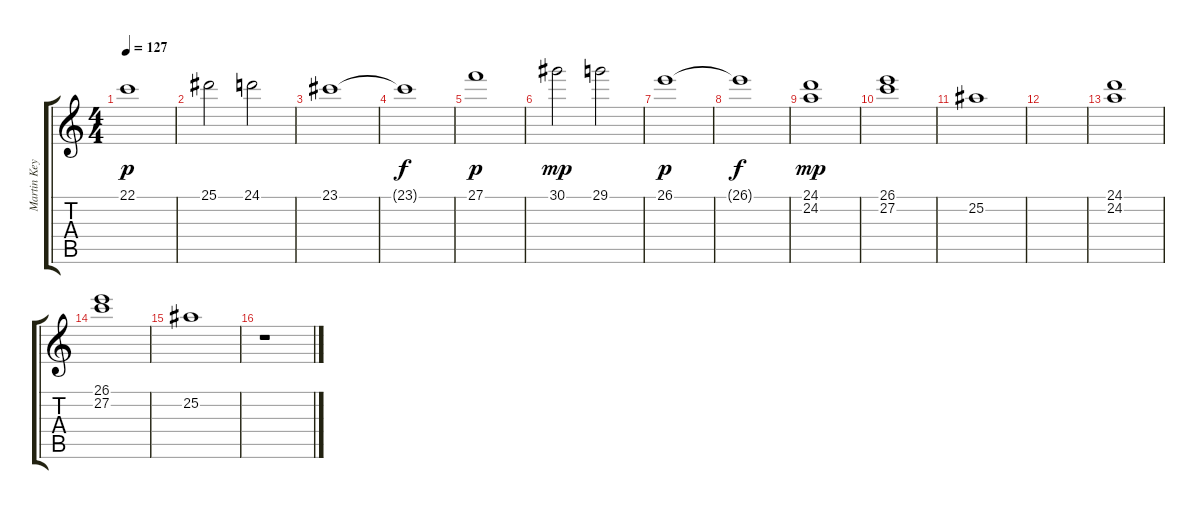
\track ("Martin Keyboard2" "Martin Key") {instrument stringensemble1}
\staff {score tabs}
\tuning (D4 A3 F3 C3 G2 D2) {hide}
\ts (4 4)
\tempo 127
\clef g2
\ks c
22.1.1{dy p} |
25.1.2 24.1.2 |
23.1.1 |
23.1{t}.1{dy f} |
27.1.1{dy p} |
30.1.2{dy mp} 29.1.2 |
26.1.1{dy p} |
26.1{t}.1{dy f} |
(24.1 24.2).1{dy mp} |
(26.1 27.2).1 |
25.2.1 |
|
(24.1 24.2).1 |
(26.1 27.2).1 |
25.2.1 |
r.1
